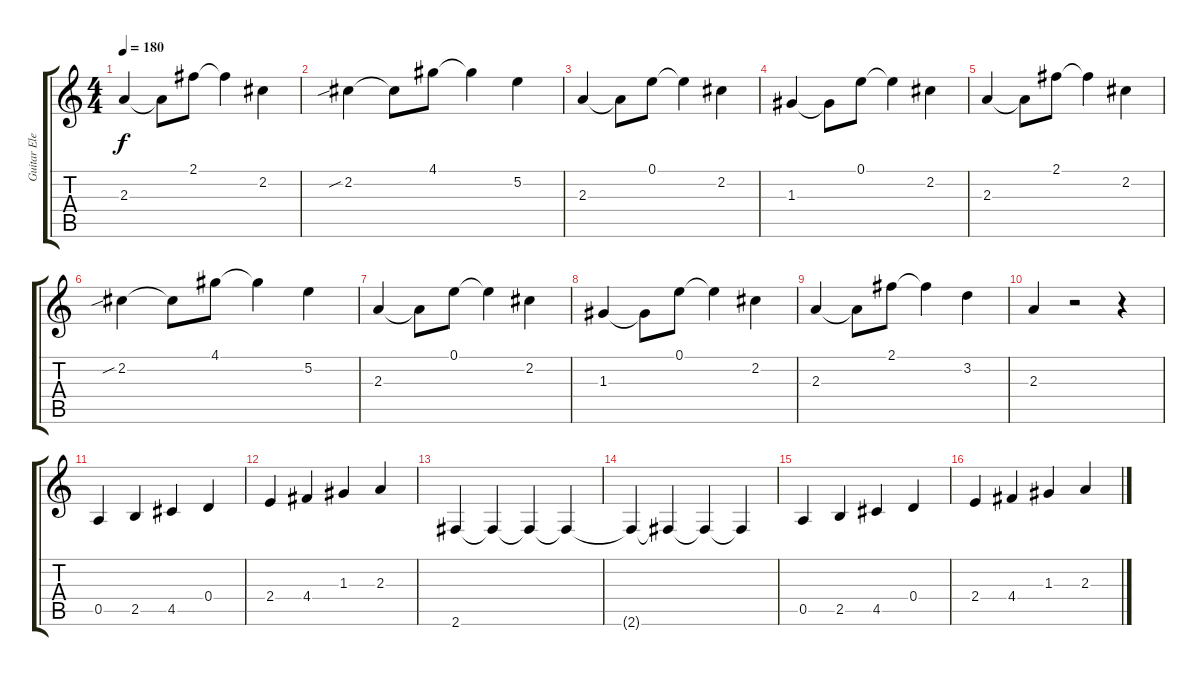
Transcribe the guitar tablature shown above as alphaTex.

\track ("Guitar Electrique" "Guitar Ele") {instrument distortionguitar}
\staff {score tabs}
\tuning (E4 B3 G3 D3 A2 E2) {hide}
\ts (4 4)
\tempo 180
\clef g2
\ks c
2.3.4{dy f} 2.3{t}.8 2.1.8 2.1{t}.4 2.2.4 |
2.2{sib}.4 2.2{t}.8 4.1.8 4.1{t}.4 5.2.4 |
2.3.4 2.3{t}.8 0.1.8 0.1{t}.4 2.2.4 |
1.3.4 1.3{t}.8 0.1.8 0.1{t}.4 2.2.4 |
2.3.4 2.3{t}.8 2.1.8 2.1{t}.4 2.2.4 |
2.2{sib}.4 2.2{t}.8 4.1.8 4.1{t}.4 5.2.4 |
2.3.4 2.3{t}.8 0.1.8 0.1{t}.4 2.2.4 |
1.3.4 1.3{t}.8 0.1.8 0.1{t}.4 2.2.4 |
2.3.4 2.3{t}.8 2.1.8 2.1{t}.4 3.2.4 |
2.3.4 r.2 r.4 |
0.5.4 2.5.4 4.5.4 0.4.4 |
2.4.4 4.4.4 1.3.4 2.3.4 |
2.6.4 2.6{t}.4 2.6{t}.4 2.6{t}.4 |
2.6{t}.4 2.6{t}.4 2.6{t}.4 2.6{t}.4 |
0.5.4 2.5.4 4.5.4 0.4.4 |
2.4.4 4.4.4 1.3.4 2.3.4
